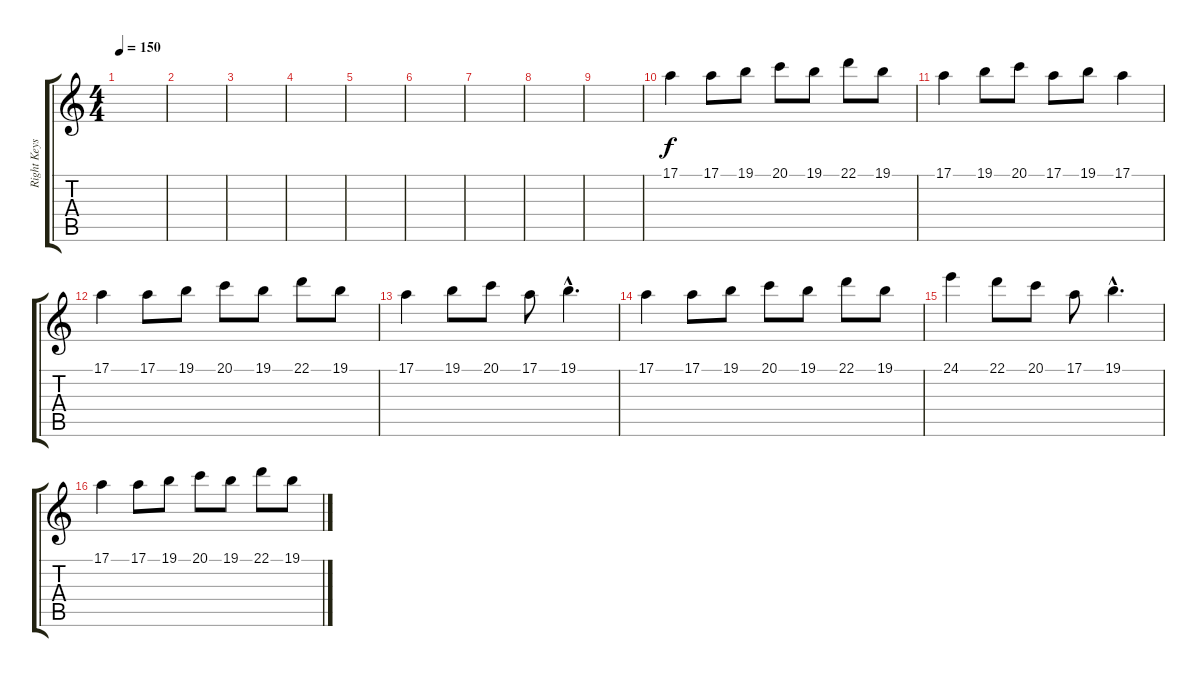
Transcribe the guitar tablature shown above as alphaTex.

\track ("Right Keys" "Right Keys") {instrument fx4atmosphere}
\staff {score tabs}
\tuning (E4 B3 G3 D3 A2 E2) {hide}
\ts (4 4)
\tempo 150
\clef g2
\ks c
|
|
|
|
|
|
|
|
|
17.1.4 17.1.8 19.1.8 20.1.8 19.1.8 22.1.8 19.1.8 |
17.1.4 19.1.8 20.1.8 17.1.8 19.1.8 17.1.4 |
17.1.4 17.1.8 19.1.8 20.1.8 19.1.8 22.1.8 19.1.8 |
17.1.4 19.1.8 20.1.8 17.1.8 19.1{hac}.4{d} |
17.1.4 17.1.8 19.1.8 20.1.8 19.1.8 22.1.8 19.1.8 |
24.1.4 22.1.8 20.1.8 17.1.8 19.1{hac}.4{d} |
17.1.4 17.1.8 19.1.8 20.1.8 19.1.8 22.1.8 19.1.8
